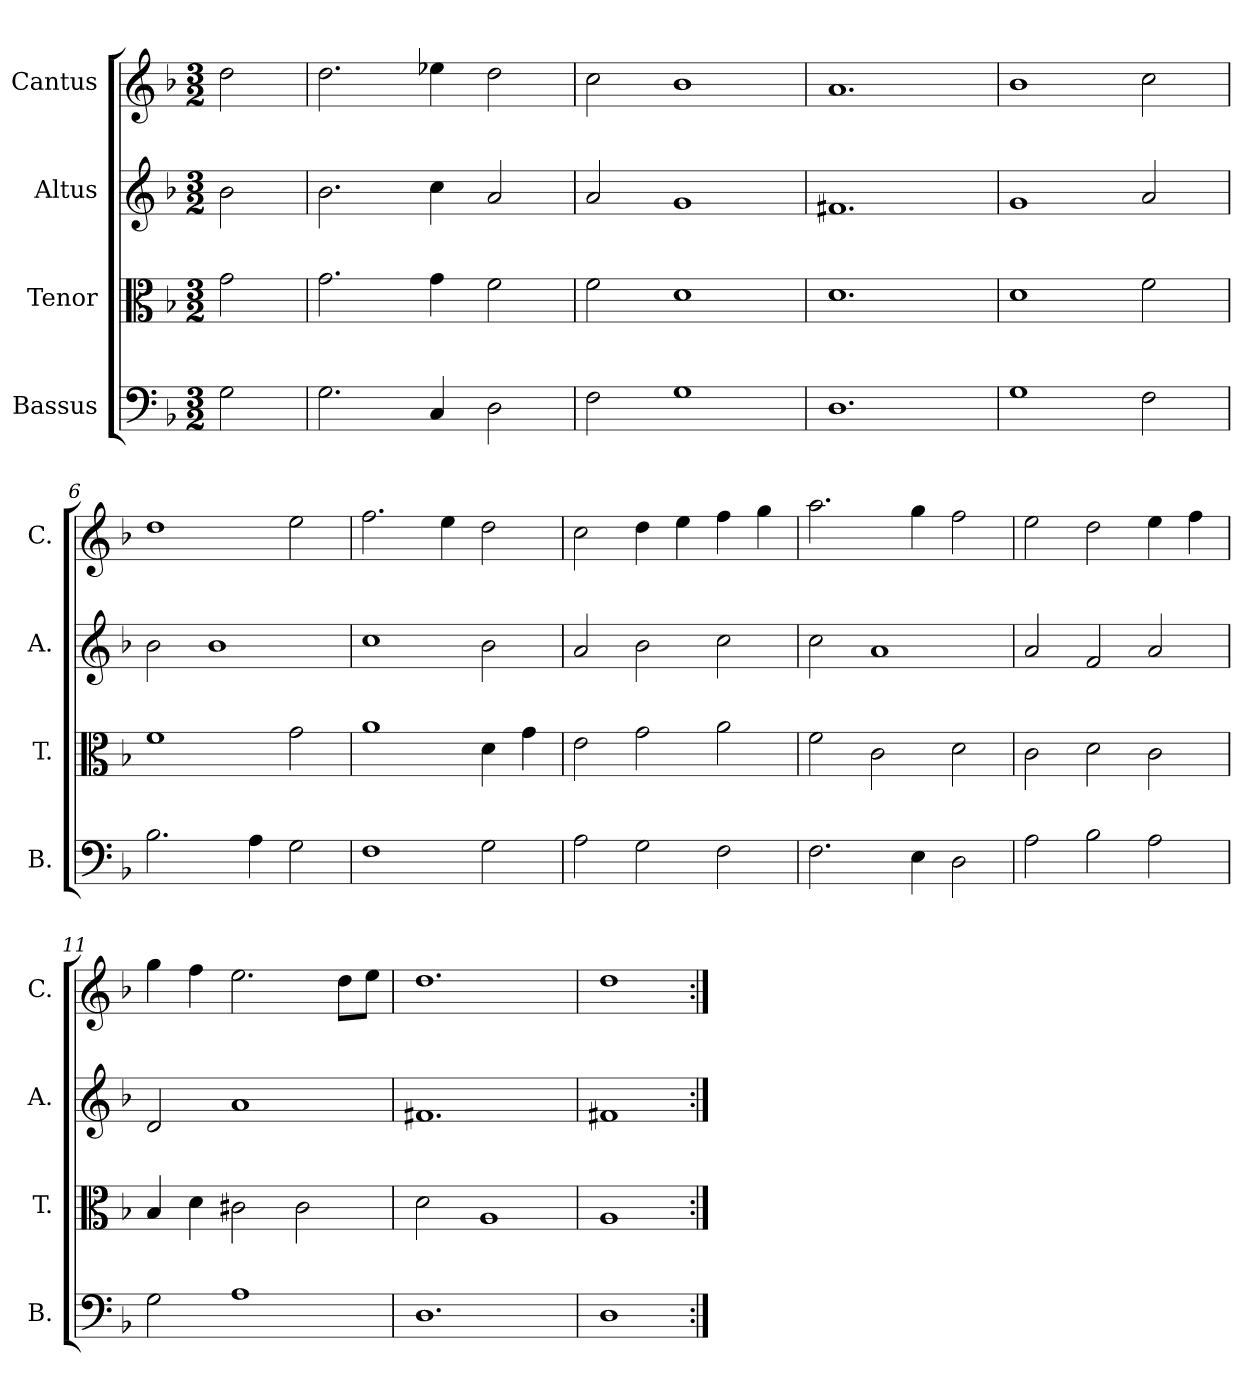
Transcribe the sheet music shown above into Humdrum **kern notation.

**kern	**kern	**kern	**kern
*part4	*part3	*part2	*part1
*staff4	*staff3	*staff2	*staff1
*I"Bassus	*I"Tenor	*I"Altus	*I"Cantus
*I'B.	*I'T.	*I'A.	*I'C.
*clefF4	*clefC3	*clefG2	*clefG2
*k[b-]	*k[b-]	*k[b-]	*k[b-]
*F:	*F:	*F:	*F:
*M3/2	*M3/2	*M3/2	*M3/2
=1	=1	=1	=1
2G\	2g\	2b-\	2dd\
=2	=2	=2	=2
2.G\	2.g\	2.b-\	2.dd\
4C/	4g\	4cc\	4ee-X\
2D\	2f\	2a/	2dd\
=3	=3	=3	=3
2F\	2f\	2a/	2cc\
1G	1d	1g	1b-
=4	=4	=4	=4
1.D	1.d	1.f#X	1.a
=5	=5	=5	=5
1G	1d	1g	1b-
2F\	2f\	2a/	2cc\
=6	=6	=6	=6
2.B-\	1f	2b-\	1dd
.	.	1b-	.
4A\	.	.	.
2G\	2g\	.	2ee\
=7	=7	=7	=7
1F	1a	1cc	2.ff\
.	.	.	4ee\
2G\	4d\	2b-\	2dd\
.	4g\	.	.
=8	=8	=8	=8
2A\	2e\	2a/	2cc\
2G\	2g\	2b-\	4dd\
.	.	.	4ee\
2F\	2a\	2cc\	4ff\
.	.	.	4gg\
=9	=9	=9	=9
2.F\	2f\	2cc\	2.aa\
.	2c\	1a	.
4E\	.	.	4gg\
2D\	2d\	.	2ff\
=10	=10	=10	=10
2A\	2c\	2a/	2ee\
2B-\	2d\	2f/	2dd\
2A\	2c\	2a/	4ee\
.	.	.	4ff\
!!LO:LB:g=z
=11	=11	=11	=11
2G\	4B-/	2d/	4gg\
.	4d\	.	4ff\
1A	2c#X\	1a	2.ee\
.	2c#\	.	.
.	.	.	8dd\L
.	.	.	8ee\J
=12	=12	=12	=12
1.D	2d\	1.f#X	1.dd
.	1A	.	.
=13	=13	=13	=13
1D	1A	1f#X	1dd
=:|!	=:|!	=:|!	=:|!
*-	*-	*-	*-
